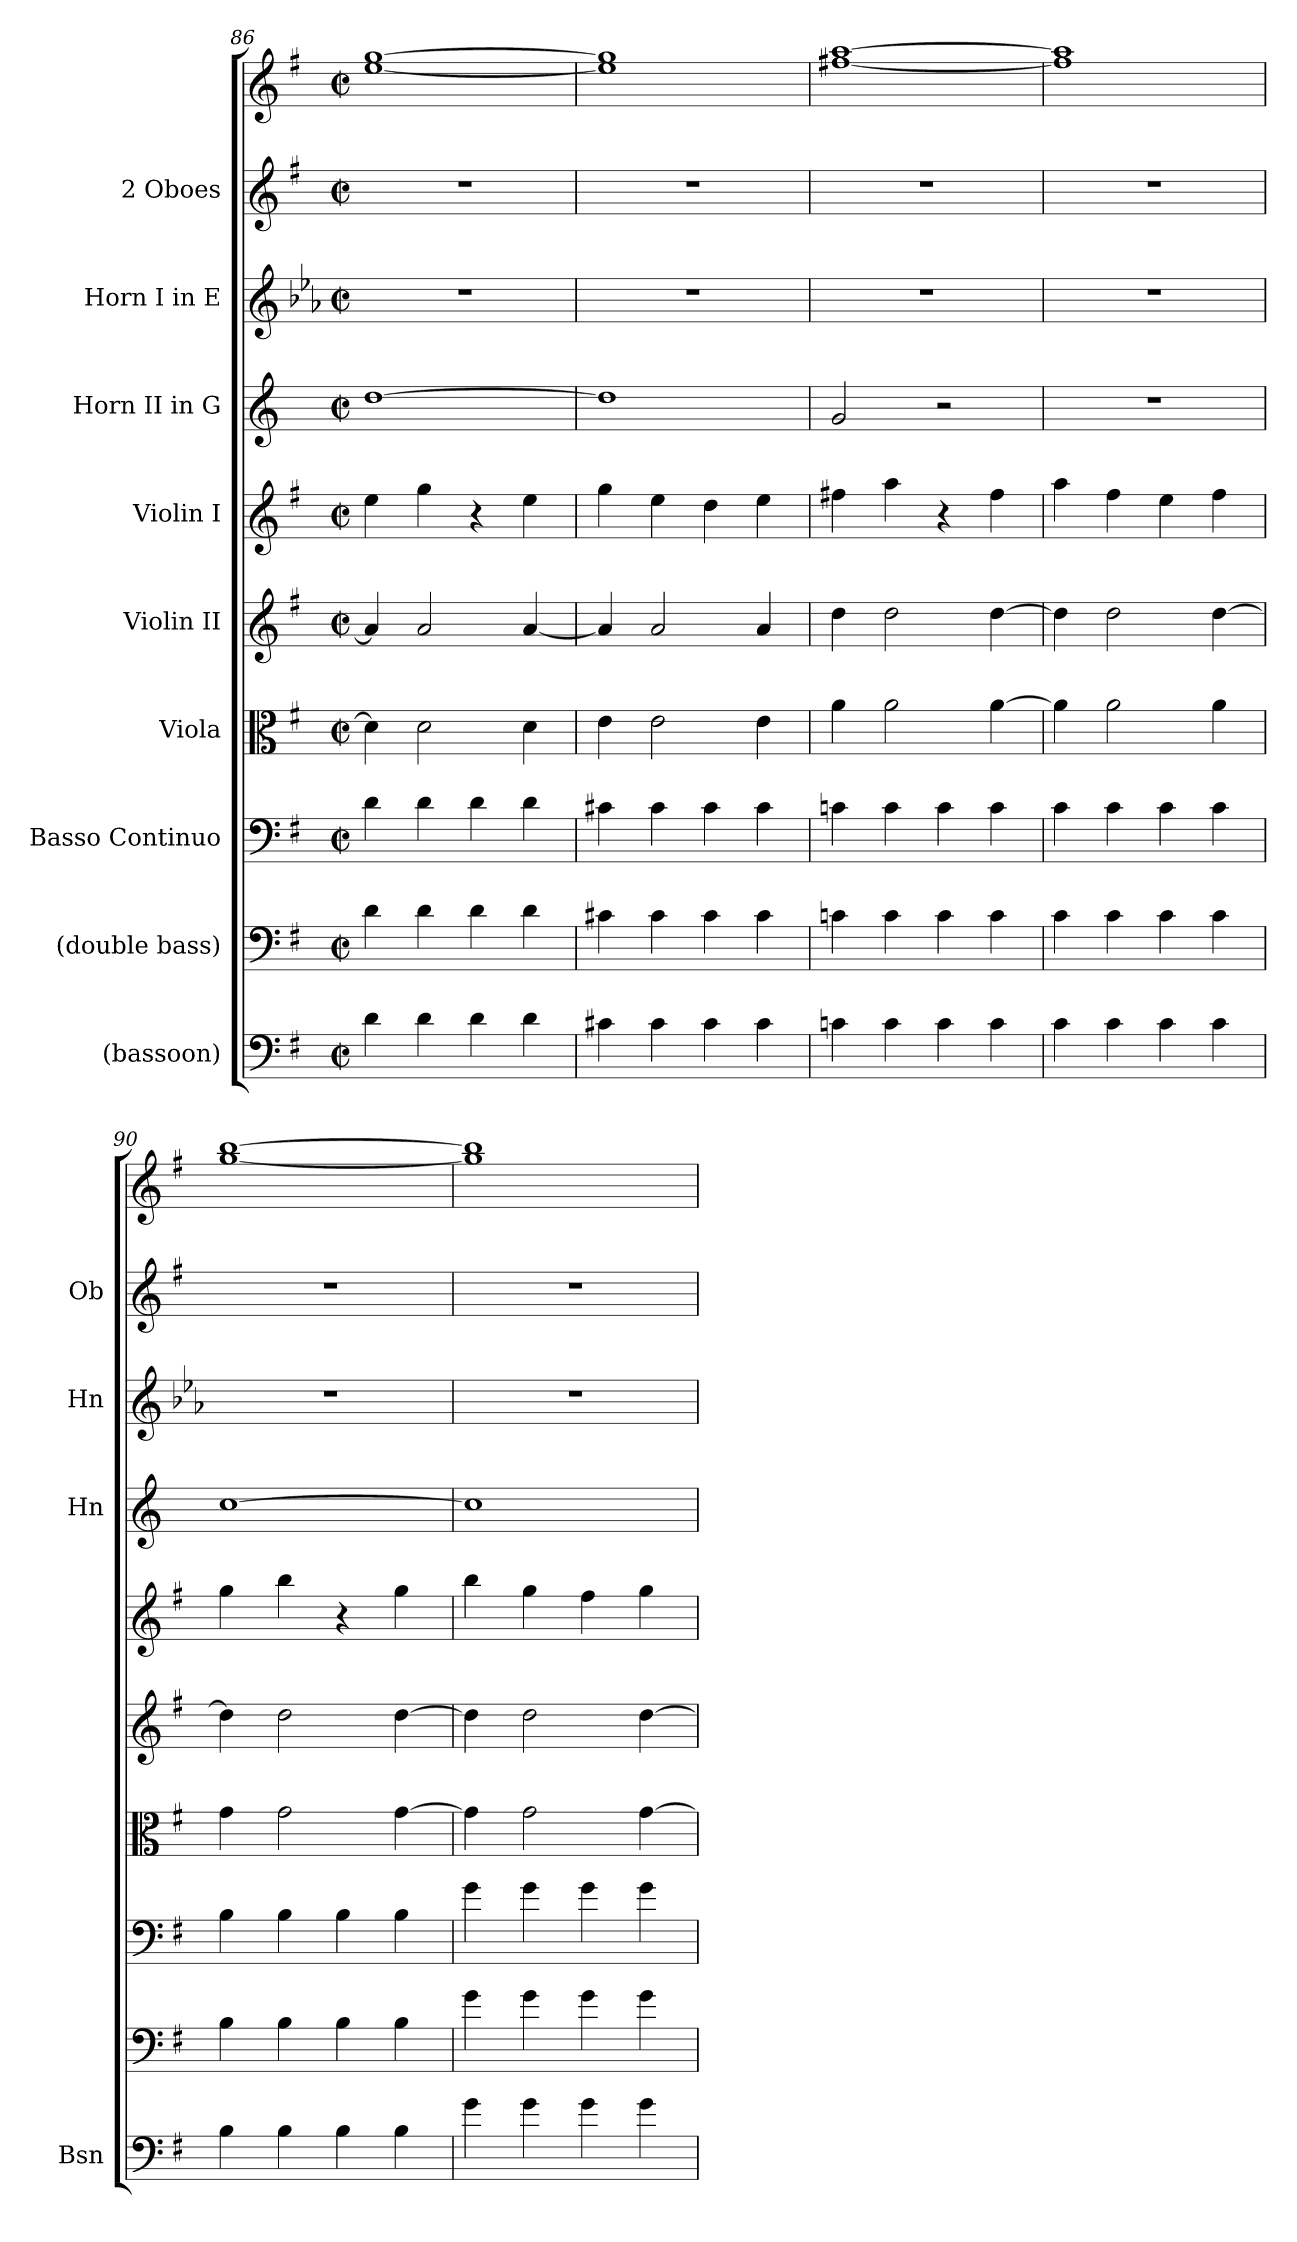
**kern	**kern	**kern	**kern	**kern	**kern	**kern	**kern	**kern	**kern
*part9	*part8	*part7	*part6	*part5	*part4	*part3	*part2	*part1	*part1
*staff10	*staff9	*staff8	*staff7	*staff6	*staff5	*staff4	*staff3	*staff2	*staff1
*I"(bassoon)	*I"(double bass)	*I"Basso Continuo	*I"Viola	*I"Violin II	*I"Violin I	*I"Horn II in G	*I"Horn I in E	*I"2 Oboes	*
*I'Bsn	*	*	*	*	*	*I'Hn	*I'Hn	*I'Ob	*
*clefF4	*clefF4	*clefF4	*clefC3	*clefG2	*clefG2	*clefG2	*clefG2	*clefG2	*clefG2
*	*ITrd7c12	*	*	*	*	*ITrd3c5	*ITrd5c8	*	*
*k[f#]	*k[f#]	*k[f#]	*k[f#]	*k[f#]	*k[f#]	*k[f#]	*k[f#]	*k[f#]	*k[f#]
*M2/2	*M2/2	*M2/2	*M2/2	*M2/2	*M2/2	*M2/2	*M2/2	*M2/2	*M2/2
*met(c|)	*met(c|)	*met(c|)	*met(c|)	*met(c|)	*met(c|)	*met(c|)	*met(c|)	*met(c|)	*met(c|)
=86	=86	=86	=86	=86	=86	=86	=86	=86	=86
4d\	4D\	4d\	4d\]	4a/]	4ee\	[1a	1r	1r	[1ee [1gg
4d\	4D\	4d\	2d\	2a/	4gg\	.	.	.	.
4d\	4D\	4d\	.	.	4r	.	.	.	.
4d\	4D\	4d\	4d\	[4a/	4ee\	.	.	.	.
=87	=87	=87	=87	=87	=87	=87	=87	=87	=87
4c#X\	4C#X\	4c#X\	4e\	4a/]	4gg\	1a]	1r	1r	1ee] 1gg]
4c#\	4C#\	4c#\	2e\	2a/	4ee\	.	.	.	.
4c#\	4C#\	4c#\	.	.	4dd\	.	.	.	.
4c#\	4C#\	4c#\	4e\	4a/	4ee\	.	.	.	.
=88	=88	=88	=88	=88	=88	=88	=88	=88	=88
4cn\	4Cn\	4cn\	4a\	4dd\	4ff#X\	2d/	1r	1r	[1ff#X [1aa
4c\	4C\	4c\	2a\	2dd\	4aa\	.	.	.	.
4c\	4C\	4c\	.	.	4r	2r	.	.	.
4c\	4C\	4c\	[4a\	[4dd\	4ff#\	.	.	.	.
=89	=89	=89	=89	=89	=89	=89	=89	=89	=89
4c\	4C\	4c\	4a\]	4dd\]	4aa\	1r	1r	1r	1ff#] 1aa]
4c\	4C\	4c\	2a\	2dd\	4ff#\	.	.	.	.
4c\	4C\	4c\	.	.	4ee\	.	.	.	.
4c\	4C\	4c\	4a\	[4dd\	4ff#\	.	.	.	.
=90	=90	=90	=90	=90	=90	=90	=90	=90	=90
4B\	4BB\	4B\	4g\	4dd\]	4gg\	[1g	1r	1r	[1gg [1bb
4B\	4BB\	4B\	2g\	2dd\	4bb\	.	.	.	.
4B\	4BB\	4B\	.	.	4r	.	.	.	.
4B\	4BB\	4B\	[4g\	[4dd\	4gg\	.	.	.	.
=91	=91	=91	=91	=91	=91	=91	=91	=91	=91
4g\	4G\	4g\	4g\]	4dd\]	4bb\	1g]	1r	1r	1gg] 1bb]
4g\	4G\	4g\	2g\	2dd\	4gg\	.	.	.	.
4g\	4G\	4g\	.	.	4ff#\	.	.	.	.
4g\	4G\	4g\	[4g\	[4dd\	4gg\	.	.	.	.
=	=	=	=	=	=	=	=	=	=
*-	*-	*-	*-	*-	*-	*-	*-	*-	*-
